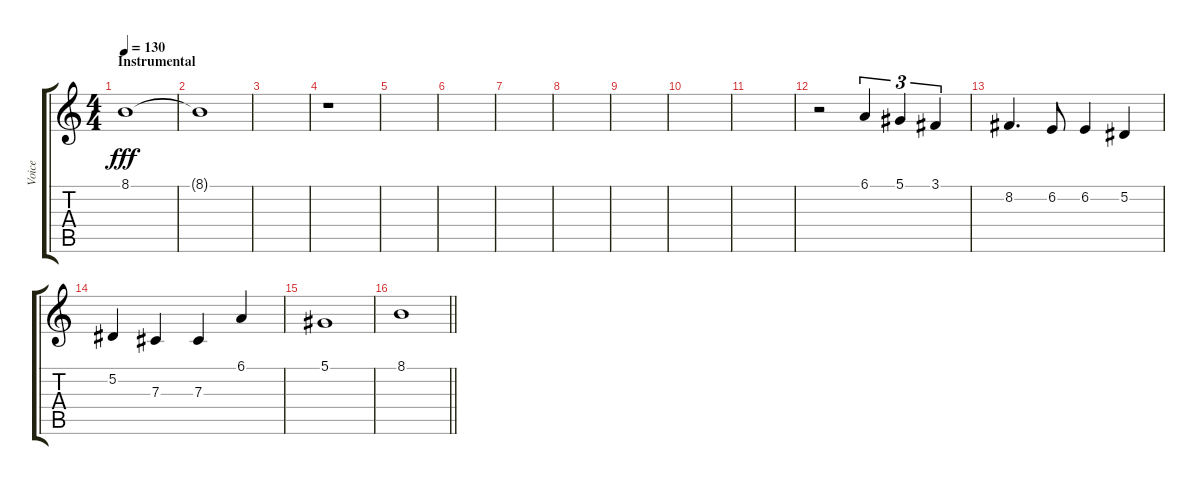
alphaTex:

\track ("Voice" "Voice") {instrument lead6voice}
\staff {score tabs}
\tuning (Eb4 Bb3 Gb3 Db3 Ab2 Eb2) {hide}
\ts (4 4)
\section ("" "Instrumental")
\tempo 130
\clef g2
\ks c
8.1.1{dy fff volume 0} |
8.1{t}.1 |
|
r.1{volume 16} |
|
|
|
|
|
|
|
r.2 6.1.4{tu (3 2)} 5.1.4{tu (3 2)} 3.1.4{tu (3 2)} |
8.2.4{d} 6.2.8 6.2.4 5.2.4 |
5.2.4 7.3.4 7.3.4 6.1.4 |
5.1.1 |
\barLineRight lightlight
8.1.1
